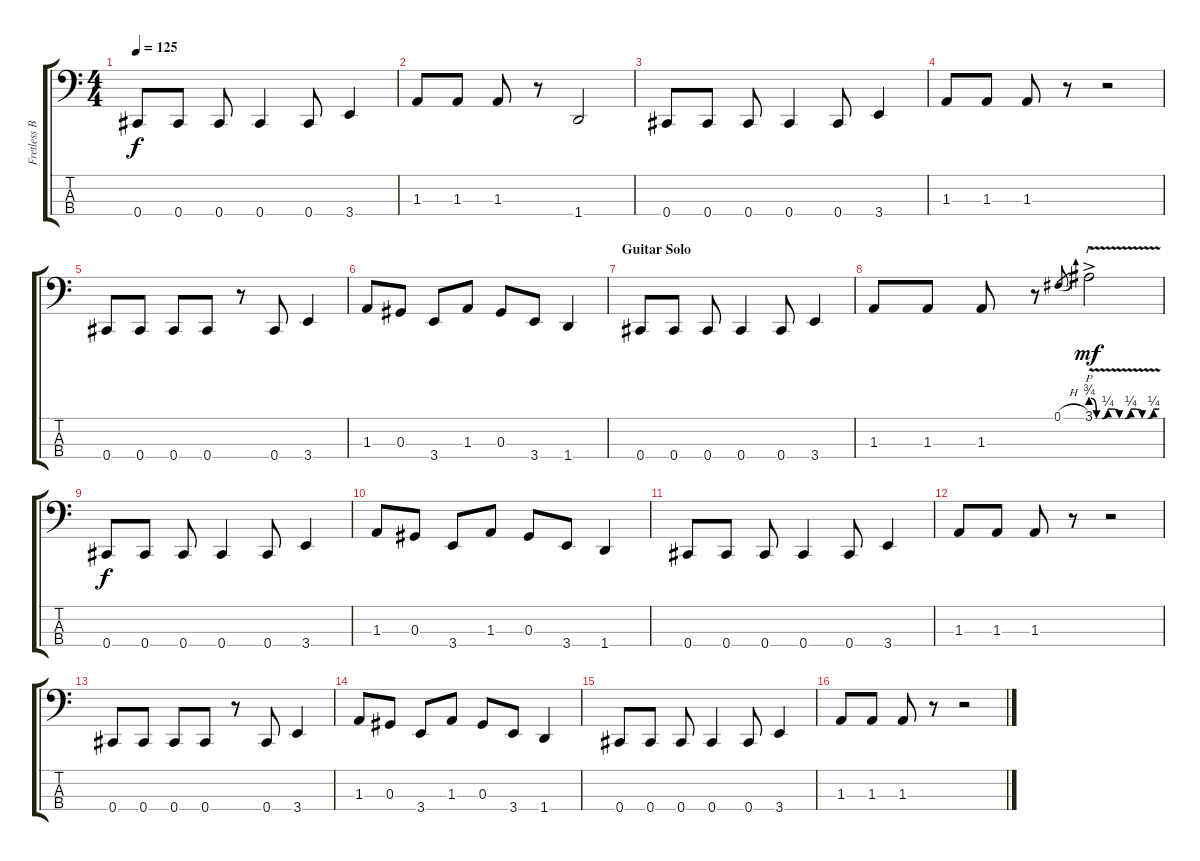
\track ("Fretless Bass" "Fretless B") {instrument fretlessbass}
\staff {score tabs}
\tuning (Gb2 Db2 Ab1 Db1) {hide}
\ts (4 4)
\tempo 125
\clef f4
\ks c
0.4.8{dy f} 0.4.8 0.4.8 0.4.4 0.4.8 3.4.4 |
1.3.8 1.3.8 1.3.8 r.8 1.4.2 |
0.4.8 0.4.8 0.4.8 0.4.4 0.4.8 3.4.4 |
1.3.8 1.3.8 1.3.8 r.8 r.2 |
0.4.8 0.4.8 0.4.8 0.4.8 r.8 0.4.8 3.4.4 |
1.3.8 0.3.8 3.4.8 1.3.8 0.3.8 3.4.8 1.4.4 |
\section ("" "Guitar Solo")
0.4.8 0.4.8 0.4.8 0.4.4 0.4.8 3.4.4 |
1.3.8 1.3.8 1.3.8 r.8 0.1{h}.8{gr} 3.1{be (custom 0 3 5 0 10 0 15 1 20 1 25 0 30 0 35 1 40 1 45 0 50 0 55 1 60 1) v ac}.2{p dy mf} |
0.4.8{dy f} 0.4.8 0.4.8 0.4.4 0.4.8 3.4.4 |
1.3.8 0.3.8 3.4.8 1.3.8 0.3.8 3.4.8 1.4.4 |
0.4.8 0.4.8 0.4.8 0.4.4 0.4.8 3.4.4 |
1.3.8 1.3.8 1.3.8 r.8 r.2 |
0.4.8 0.4.8 0.4.8 0.4.8 r.8 0.4.8 3.4.4 |
1.3.8 0.3.8 3.4.8 1.3.8 0.3.8 3.4.8 1.4.4 |
0.4.8 0.4.8 0.4.8 0.4.4 0.4.8 3.4.4 |
1.3.8 1.3.8 1.3.8 r.8 r.2
